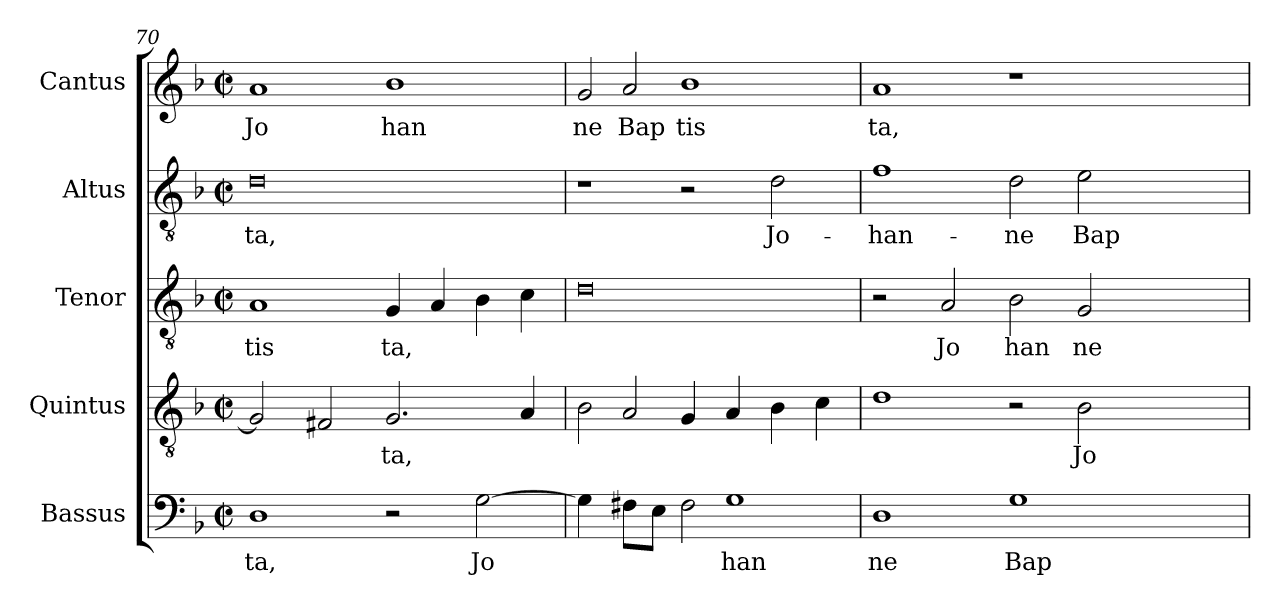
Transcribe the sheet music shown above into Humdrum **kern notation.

**kern	**text	**kern	**text	**kern	**text	**kern	**text	**kern	**text
*part5	*part5	*part4	*part4	*part3	*part3	*part2	*part2	*part1	*part1
*staff5	*staff5	*staff4	*staff4	*staff3	*staff3	*staff2	*staff2	*staff1	*staff1
*I"Bassus	*	*I"Quintus	*	*I"Tenor	*	*I"Altus	*	*I"Cantus	*
*clefF4	*	*clefGv2	*	*clefGv2	*	*clefGv2	*	*clefG2	*
*k[b-]	*	*k[b-]	*	*k[b-]	*	*k[b-]	*	*k[b-]	*
*F:	*	*F:	*	*F:	*	*F:	*	*F:	*
*M2/2	*	*M2/2	*	*M2/2	*	*M2/2	*	*M2/2	*
*met(c|)	*	*met(c|)	*	*met(c|)	*	*met(c|)	*	*met(c|)	*
=70	=70	=70	=70	=70	=70	=70	=70	=70	=70
!	!LO:LY:b:cj	!	!	!	!LO:LY:b:cj	!	!LO:LY:b:cj	!	!LO:LY:b:cj
1D	ta,	2G/]	.	1A	tis	0d	-ta,	1a	Jo
.	.	2F#/	.	.	.	.	.	.	.
!	!	!	!LO:LY:b:cj	!	!LO:LY:b	!	!	!	!LO:LY:b:cj
2r	.	2.G/	-ta,	4G/	ta,	.	.	1b-	han
.	.	.	.	4A/	.	.	.	.	.
!	!LO:LY:b:cj	!	!	!	!	!	!	!	!
[>2G\	Jo	.	.	4B-\	.	.	.	.	.
.	.	4A/	.	4c\	.	.	.	.	.
=71	=71	=71	=71	=71	=71	=71	=71	=71	=71
!	!	!LO:N:vis=2	!	!LO:N:vis=0	!	!LO:N:vis=1	!	!LO:N:vis=2	!LO:LY:b:cj
4G\]	.	4B-\	.	4d	.	2r	.	4g/	ne
!	!	!LO:N:vis=2	!	!	!	!	!	!LO:N:vis=2	!LO:LY:b:cj
8F#\L	.	4A/	.	1ryy	.	.	.	4a/	Bap
8E\J	.	.	.	.	.	.	.	.	.
!LO:N:vis=2	!	!	!	!	!	!	!	!LO:N:vis=1	!LO:LY:b:cj
4F#\	.	4G/	.	.	.	2r	.	4b-	tis
!LO:N:vis=1	!LO:LY:b:cj	!	!	!	!	!	!	!	!
4G	han	4A/	.	.	.	.	.	2.ryy	.
!	!	!	!	!	!	!LO:N:vis=2	!LO:LY:b:cj	!	!
2ryy	.	4B-\	.	.	.	4d\	Jo-	.	.
.	.	4c\	.	4ryy	.	4ryy	.	.	.
=72	=72	=72	=72	=72	=72	=72	=72	=72	=72
!	!LO:LY:b:cj	!	!	!	!	!	!LO:LY:b:cj	!	!LO:LY:b:cj
1D	ne	1d	.	2r	.	1f	-han-	1a	ta,
!	!	!	!	!	!LO:LY:b:cj	!	!	!	!
.	.	.	.	2A/	Jo	.	.	.	.
!	!LO:LY:b	!	!	!	!LO:LY:b:cj	!	!LO:LY:b:cj	!LO:N:vis=1	!
1G	Bap	2r	.	2B-\	han	2d\	-ne	0r	.
!	!	!	!LO:LY:b:cj	!	!LO:LY:b:cj	!	!LO:LY:b:cj	!	!
.	.	2B-\	Jo-	2G/	ne	2e\	Bap-	.	.
1ryy	.	1ryy	.	1ryy	.	1ryy	.	.	.
=	=	=	=	=	=	=	=	=	=
*-	*-	*-	*-	*-	*-	*-	*-	*-	*-
